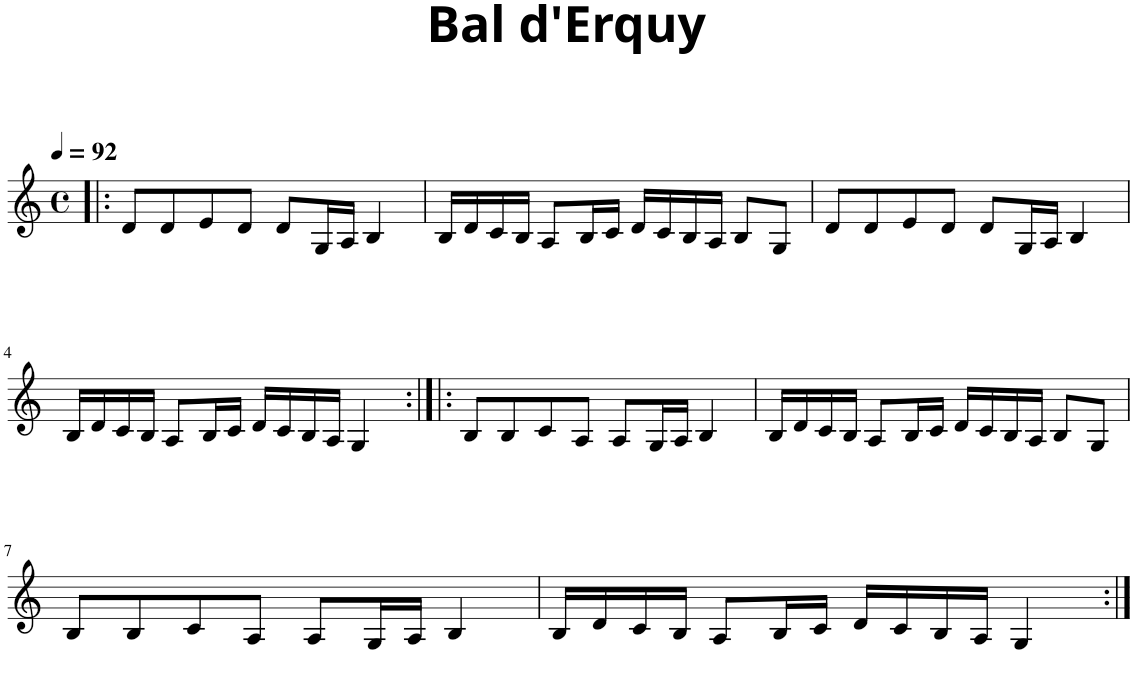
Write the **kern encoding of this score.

**kern
*part1
*staff1
*I"Piano
*I'Pia.
*clefG2
*k[]
*M4/4
*met(c)
*MM92
=1!|:
8d/L
8d/
8e/
8d/J
8d/L
16G/L
16A/JJ
4B/
=2
16B/LL
16d/
16c/
16B/JJ
8A/L
16B/L
16c/JJ
16d/LL
16c/
16B/
16A/JJ
8B/L
8G/J
=3
8d/L
8d/
8e/
8d/J
8d/L
16G/L
16A/JJ
4B/
!!LO:LB:g=z
=4
16B/LL
16d/
16c/
16B/JJ
8A/L
16B/L
16c/JJ
16d/LL
16c/
16B/
16A/JJ
4G/
=5:|!|:
8B/L
8B/
8c/
8A/J
8A/L
16G/L
16A/JJ
4B/
=6
16B/LL
16d/
16c/
16B/JJ
8A/L
16B/L
16c/JJ
16d/LL
16c/
16B/
16A/JJ
8B/L
8G/J
!!LO:LB:g=z
=7
8B/L
8B/
8c/
8A/J
8A/L
16G/L
16A/JJ
4B/
=8
16B/LL
16d/
16c/
16B/JJ
8A/L
16B/L
16c/JJ
16d/LL
16c/
16B/
16A/JJ
4G/
=:|!
*-
